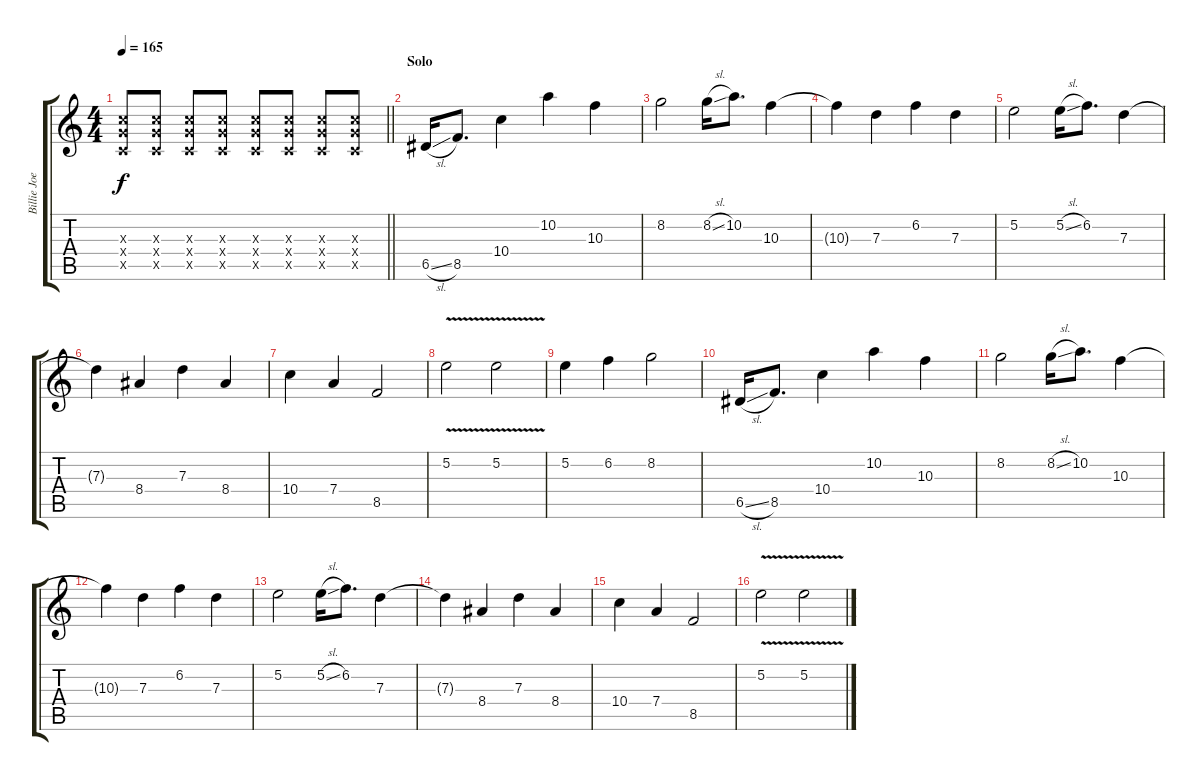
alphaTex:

\track ("Billie Joe Armstrong - Guitar" "Billie Joe") {instrument distortionguitar}
\staff {score tabs}
\tuning (E4 B3 G3 D3 A2 E2) {hide}
\ts (4 4)
\tempo 165
\clef g2
\barLineRight lightlight
\ks c
(5.3{x} 5.4{x} 3.5{x}).8{dy f volume 14} (5.3{x} 5.4{x} 3.5{x}).8 (5.3{x} 5.4{x} 3.5{x}).8 (5.3{x} 5.4{x} 3.5{x}).8 (5.3{x} 5.4{x} 3.5{x}).8 (5.3{x} 5.4{x} 3.5{x}).8 (5.3{x} 5.4{x} 3.5{x}).8 (5.3{x} 5.4{x} 3.5{x}).8 |
\section ("" "Solo")
6.5{sl}.16 8.5.8{d} 10.4.4 10.2.4 10.3.4 |
8.2.2 8.2{sl}.16 10.2.8{d} 10.3.4 |
10.3{t}.4 7.3.4 6.2.4 7.3.4 |
5.2.2 5.2{sl}.16 6.2.8{d} 7.3.4 |
7.3{t}.4 8.4.4 7.3.4 8.4.4 |
10.4.4 7.4.4 8.5.2 |
5.2{v}.2 5.2{v}.2 |
5.2.4 6.2.4 8.2.2 |
6.5{sl}.16 8.5.8{d} 10.4.4 10.2.4 10.3.4 |
8.2.2 8.2{sl}.16 10.2.8{d} 10.3.4 |
10.3{t}.4 7.3.4 6.2.4 7.3.4 |
5.2.2 5.2{sl}.16 6.2.8{d} 7.3.4 |
7.3{t}.4 8.4.4 7.3.4 8.4.4 |
10.4.4 7.4.4 8.5.2 |
5.2{v}.2 5.2{v}.2
